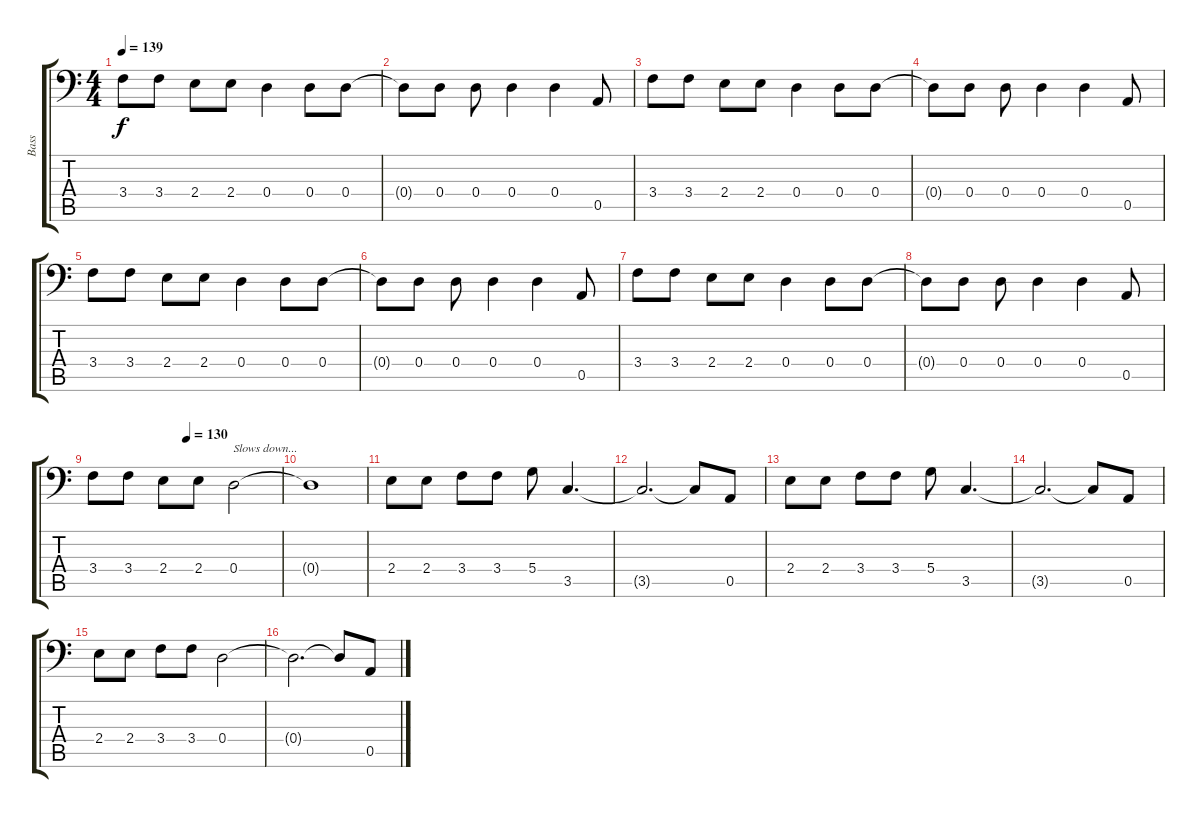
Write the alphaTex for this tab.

\track ("Bass" "Bass") {instrument electricbasspick}
\staff {score tabs}
\tuning (E3 B2 G2 D2 A1 E1) {hide}
\ts (4 4)
\tempo 139
\clef f4
\ks c
3.4.8{dy f} 3.4.8 2.4.8 2.4.8 0.4.4 0.4.8 0.4.8 |
0.4{t}.8 0.4.8 0.4.8 0.4.4 0.4.4 0.5.8 |
3.4.8 3.4.8 2.4.8 2.4.8 0.4.4 0.4.8 0.4.8 |
0.4{t}.8 0.4.8 0.4.8 0.4.4 0.4.4 0.5.8 |
3.4.8 3.4.8 2.4.8 2.4.8 0.4.4 0.4.8 0.4.8 |
0.4{t}.8 0.4.8 0.4.8 0.4.4 0.4.4 0.5.8 |
3.4.8 3.4.8 2.4.8 2.4.8 0.4.4 0.4.8 0.4.8 |
0.4{t}.8 0.4.8 0.4.8 0.4.4 0.4.4 0.5.8 |
\tempo (130 0.5)
3.4.8 3.4.8 2.4.8 2.4.8 0.4.2{txt "Slows down..." volume 12} |
0.4{t}.1 |
2.4.8 2.4.8 3.4.8 3.4.8 5.4.8 3.5.4{d} |
3.5{t}.2{d} 3.5{t}.8 0.5.8 |
2.4.8 2.4.8 3.4.8 3.4.8 5.4.8 3.5.4{d} |
3.5{t}.2{d} 3.5{t}.8 0.5.8 |
2.4.8 2.4.8 3.4.8 3.4.8 0.4.2 |
0.4{t}.2{d} 0.4{t}.8 0.5.8
